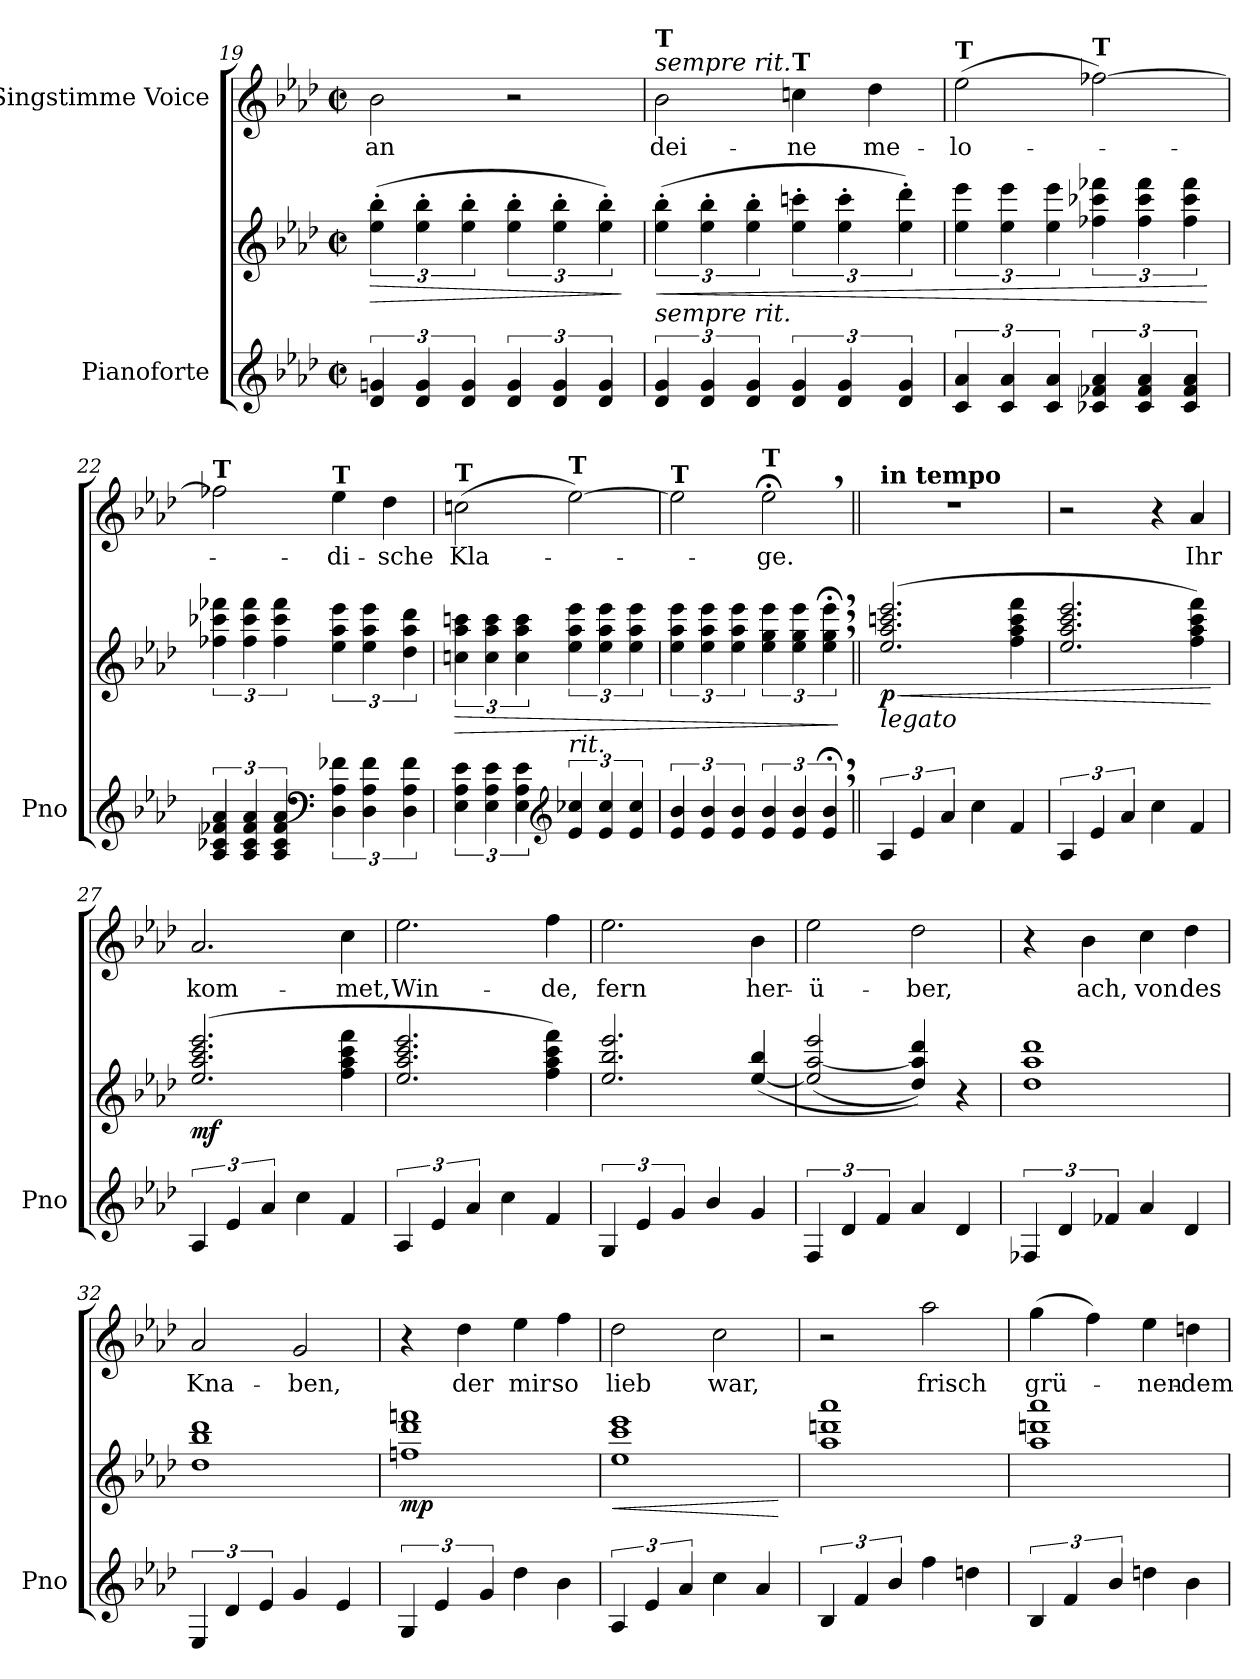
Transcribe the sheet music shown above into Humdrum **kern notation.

**kern	**kern	**dynam	**kern	**text
*part2	*part2	*part2	*part1	*part1
*staff3	*staff2	*staff2/3	*staff1	*staff1
*I"Pianoforte	*	*	*I"Singstimme Voice	*
*I'Pno	*	*	*	*
*clefG2	*clefG2	*	*clefG2	*
*k[b-e-a-d-]	*k[b-e-a-d-]	*	*k[b-e-a-d-]	*
*M2/2	*M2/2	*	*M2/2	*
*met(c|)	*met(c|)	*	*met(c|)	*
=19	=19	=19	=19	=19
!	!	!LO:HP:b	!	!LO:LY:b
6d-/ 6gn/	(>6ee-\' 6bb-\'	>	2b-\	an
6d-/ 6g/	6ee-\' 6bb-\'	.	.	.
6d-/ 6g/	6ee-\' 6bb-\'	.	.	.
6d-/ 6g/	6ee-\' 6bb-\'	.	2r	.
6d-/ 6g/	6ee-\' 6bb-\'	.	.	.
6d-/ 6g/	6ee-\' 6bb-\')	.	.	.
.	.	]	.	.
=20	=20	=20	=20	=20
!	!	!	!LO:TX:a:i:t=sempre rit.	!
!	!	!	!LO:TX:a:B:t=T	!
!	!LO:TX:b:i:t=sempre rit.	!	!	!
!	!	!LO:HP:b	!	!LO:LY:b
6d-/ 6g/	(>6ee-\' 6bb-\'	<	2b-\	dei-
6d-/ 6g/	6ee-\' 6bb-\'	.	.	.
6d-/ 6g/	6ee-\' 6bb-\'	.	.	.
!	!	!	!LO:TX:a:B:t=T	!
!	!	!	!	!LO:LY:b
6d-/ 6g/	6ee-\' 6cccn\'	.	4ccn\	-ne
6d-/ 6g/	6ee-\' 6ccc\'	.	.	.
!	!	!	!	!LO:LY:b
.	.	.	4dd-\	me-
6d-/ 6g/	6ee-\' 6ddd-\')	.	.	.
=21	=21	=21	=21	=21
!	!	!	!LO:TX:a:B:t=T	!
!	!	!	!	!LO:LY:b
6c/ 6a-/	6ee-\ 6eee-\	.	(>2ee-\	-lo-
6c/ 6a-/	6ee-\ 6eee-\	.	.	.
6c/ 6a-/	6ee-\ 6eee-\	.	.	.
!	!	!	!LO:TX:a:B:t=T	!
6c-X/ 6f-X/ 6a-/	6ff-X\ 6ccc-X\ 6fff-X\	.	[2ff-X\)	.
6c-/ 6f-/ 6a-/	6ff-\ 6ccc-\ 6fff-\	.	.	.
6c-/ 6f-/ 6a-/	6ff-\ 6ccc-\ 6fff-\	.	.	.
.	.	[	.	.
!!LO:PB:g=z
=22	=22	=22	=22	=22
!	!	!	!LO:TX:a:B:t=T	!
6A-/ 6c-X/ 6f-X/ 6a-/	6ff-X\ 6ccc-X\ 6fff-X\	.	2ff-X\]	.
6A-/ 6c-/ 6f-/ 6a-/	6ff-\ 6ccc-\ 6fff-\	.	.	.
6A-/ 6c-/ 6f-/ 6a-/	6ff-\ 6ccc-\ 6fff-\	.	.	.
*clefF4	*	*	*	*
!	!	!	!LO:TX:a:B:t=T	!
!	!	!	!	!LO:LY:b
6D-\ 6A-\ 6f-X\	6ee-\ 6aa-\ 6eee-\	.	4ee-\	-di-
6D-\ 6A-\ 6f-\	6ee-\ 6aa-\ 6eee-\	.	.	.
!	!	!	!	!LO:LY:b
.	.	.	4dd-\	-sche
6D-\ 6A-\ 6f-\	6dd-\ 6aa-\ 6ddd-\	.	.	.
=23	=23	=23	=23	=23
!	!	!	!LO:TX:a:B:t=T	!
!	!	!LO:HP:b	!	!LO:LY:b
6E-\ 6A-\ 6e-\	6ccn\ 6aa-\ 6cccn\	>	(>2ccn\	Kla-
6E-\ 6A-\ 6e-\	6cc\ 6aa-\ 6ccc\	.	.	.
6E-\ 6A-\ 6e-\	6cc\ 6aa-\ 6ccc\	.	.	.
*clefG2	*	*	*	*
!	!	!	!LO:TX:a:B:t=T	!
!LO:TX:a:i:t=rit.	!	!	!	!
6e-/ 6cc-X/	6ee-\ 6aa-\ 6eee-\	.	[2ee-\)	.
6e-/ 6cc-/	6ee-\ 6aa-\ 6eee-\	.	.	.
6e-/ 6cc-/	6ee-\ 6aa-\ 6eee-\	.	.	.
=24	=24	=24	=24	=24
!	!	!	!LO:TX:a:B:t=T	!
6e-/ 6b-/	6ee-\ 6aa-\ 6eee-\	.	2ee-\]	.
6e-/ 6b-/	6ee-\ 6aa-\ 6eee-\	.	.	.
6e-/ 6b-/	6ee-\ 6aa-\ 6eee-\	.	.	.
!	!	!	!LO:TX:a:B:t=T	!
!	!	!	!	!LO:LY:b
6e-/ 6b-/	6ee-\ 6gg\ 6eee-\	.	2ee-;<,\	-ge.
6e-/ 6b-/	6ee-\ 6gg\ 6eee-\	.	.	.
6e-/;, 6b-/;,	6ee-\;<, 6gg\;<, 6eee-\;<,	.	.	.
.	.	]	.	.
=25||	=25||	=25||	=25||	=25||
!	!	!	!LO:TX:a:B:t=in tempo	!
!	!LO:TX:b:i:t=legato	!	!	!
!	!	!LO:HP:b	!	!
!	!	!LO:DY:n=1:b	!	!
6A-/	(>2.ee-/ 2.aa-/ 2.cccn/ 2.eee-/	< p	1r	.
6e-/	.	.	.	.
6a-/	.	.	.	.
4cc\	.	.	.	.
4f/	4ff\ 4aa-\ 4ccc\ 4fff\	.	.	.
=26	=26	=26	=26	=26
6A-/	2.ee-/ 2.aa-/ 2.ccc/ 2.eee-/	.	2r	.
6e-/	.	.	.	.
6a-/	.	.	.	.
4cc\	.	.	4r	.
!	!	!	!	!LO:LY:b
4f/	4ff\ 4aa-\ 4ccc\ 4fff\)	.	4a-/	Ihr
.	.	[	.	.
!!LO:LB:g=z
=27	=27	=27	=27	=27
!	!	!LO:DY:b	!	!LO:LY:b
6A-/	(>2.ee-/ 2.aa-/ 2.ccc/ 2.eee-/	mf	2.a-/	kom-
6e-/	.	.	.	.
6a-/	.	.	.	.
4cc\	.	.	.	.
!	!	!	!	!LO:LY:b
4f/	4ff\ 4aa-\ 4ccc\ 4fff\	.	4cc\	-met,
=28	=28	=28	=28	=28
!	!	!	!	!LO:LY:b
6A-/	2.ee-/ 2.aa-/ 2.ccc/ 2.eee-/	.	2.ee-\	Win-
6e-/	.	.	.	.
6a-/	.	.	.	.
4cc\	.	.	.	.
!	!	!	!	!LO:LY:b
4f/	4ff\ 4aa-\ 4ccc\ 4fff\)	.	4ff\	-de,
=29	=29	=29	=29	=29
!	!	!	!	!LO:LY:b
6G/	2.ee-/ 2.bb-/ 2.eee-/	.	2.ee-\	fern
6e-/	.	.	.	.
6g/	.	.	.	.
4b-/	.	.	.	.
!	!	!	!	!LO:LY:b
4g/	(>[4ee-/ 4bb-/	.	4b-\	her-
=30	=30	=30	=30	=30
!	!	!	!	!LO:LY:b
6F/	(<2ee-/] [2aa-/ 2eee-/	.	2ee-\	-ü-
6d-/	.	.	.	.
6f/	.	.	.	.
!	!	!	!	!LO:LY:b
4a-/	4dd-/ 4aa-/] 4ddd-/))	.	2dd-\	-ber,
4d-/	4r	.	.	.
=31	=31	=31	=31	=31
6F-X/	1dd- 1aa- 1ddd-	.	4r	.
6d-/	.	.	.	.
!	!	!	!	!LO:LY:b
.	.	.	4b-\	ach,
6f-X/	.	.	.	.
!	!	!	!	!LO:LY:b
4a-/	.	.	4cc\	von
!	!	!	!	!LO:LY:b
4d-/	.	.	4dd-\	des
=32	=32	=32	=32	=32
!	!	!	!	!LO:LY:b
6E-/	1dd- 1bb- 1ddd-	.	2a-/	Kna-
6d-/	.	.	.	.
6e-/	.	.	.	.
!	!	!	!	!LO:LY:b
4g/	.	.	2g/	-ben,
4e-/	.	.	.	.
!!LO:LB:g=z
=33	=33	=33	=33	=33
!	!	!LO:DY:b	!	!
6G/	1ffn 1ddd- 1fffn	mp	4r	.
6e-/	.	.	.	.
!	!	!	!	!LO:LY:b
.	.	.	4dd-\	der
6g/	.	.	.	.
!	!	!	!	!LO:LY:b
4dd-\	.	.	4ee-\	mir
!	!	!	!	!LO:LY:b
4b-\	.	.	4ff\	so
=34	=34	=34	=34	=34
!	!	!LO:HP:b	!	!LO:LY:b
6A-/	1ee- 1ccc 1eee-	<	2dd-\	lieb
6e-/	.	.	.	.
6a-/	.	.	.	.
!	!	!	!	!LO:LY:b
4cc\	.	.	2cc\	war,
4a-/	.	.	.	.
.	.	[	.	.
=35	=35	=35	=35	=35
6B-/	1aa- 1dddn 1aaa-	.	2r	.
6f/	.	.	.	.
6b-/	.	.	.	.
!	!	!	!	!LO:LY:b
4ff\	.	.	2aa-\	frisch
4ddn\	.	.	.	.
=36	=36	=36	=36	=36
!	!	!	!	!LO:LY:b
6B-/	1aa- 1dddn 1aaa-	.	(>4gg\	grü-
6f/	.	.	.	.
.	.	.	4ff\)	.
6b-/	.	.	.	.
!	!	!	!	!LO:LY:b
4ddn\	.	.	4ee-\	-nen-
!	!	!	!	!LO:LY:b
4b-\	.	.	4ddn\	-dem
=	=	=	=	=
*-	*-	*-	*-	*-
